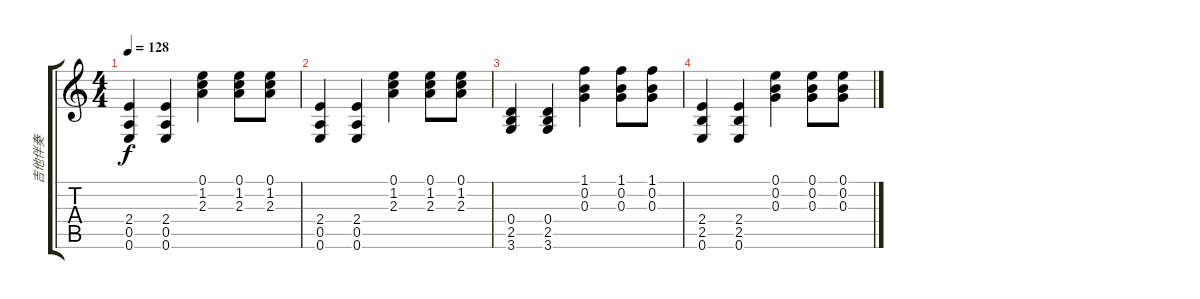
\track ("吉他伴奏" "吉他伴奏") {instrument acousticguitarsteel}
\staff {score tabs}
\tuning (E4 B3 G3 D3 A2 E2) {hide}
\ts (4 4)
\tempo 128
\clef g2
\ks c
(2.4 0.5 0.6).4{dy f} (2.4 0.5 0.6).4 (0.1 1.2 2.3).4 (0.1 1.2 2.3).8 (0.1 1.2 2.3).8 |
(2.4 0.5 0.6).4 (2.4 0.5 0.6).4 (0.1 1.2 2.3).4 (0.1 1.2 2.3).8 (0.1 1.2 2.3).8 |
(0.4 2.5 3.6).4 (0.4 2.5 3.6).4 (1.1 0.2 0.3).4 (1.1 0.2 0.3).8 (1.1 0.2 0.3).8 |
(2.4 2.5 0.6).4 (2.4 2.5 0.6).4 (0.1 0.2 0.3).4 (0.1 0.2 0.3).8 (0.1 0.2 0.3).8
